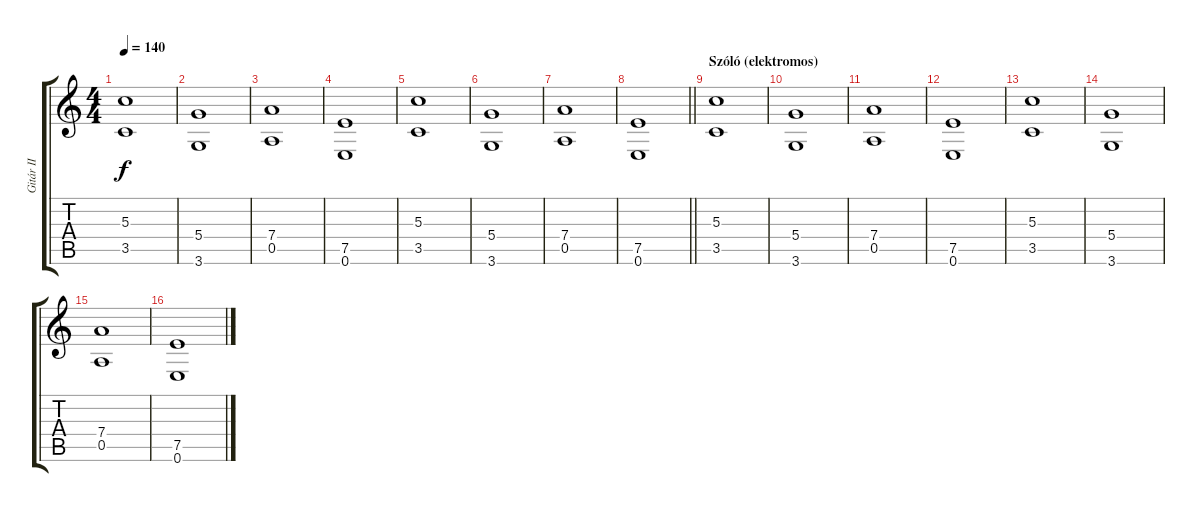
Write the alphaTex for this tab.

\track ("Gitár II" "Gitár II") {instrument distortionguitar}
\staff {score tabs}
\tuning (E4 B3 G3 D3 A2 E2) {hide}
\ts (4 4)
\tempo 140
\clef g2
\ks c
(5.3 3.5).1{dy f volume 9} |
(5.4 3.6).1 |
(7.4 0.5).1 |
(7.5 0.6).1 |
(5.3 3.5).1 |
(5.4 3.6).1 |
(7.4 0.5).1 |
\barLineRight lightlight
(7.5 0.6).1 |
\section ("" "Szóló (elektromos)")
(5.3 3.5).1 |
(5.4 3.6).1 |
(7.4 0.5).1 |
(7.5 0.6).1 |
(5.3 3.5).1 |
(5.4 3.6).1 |
(7.4 0.5).1 |
(7.5 0.6).1
